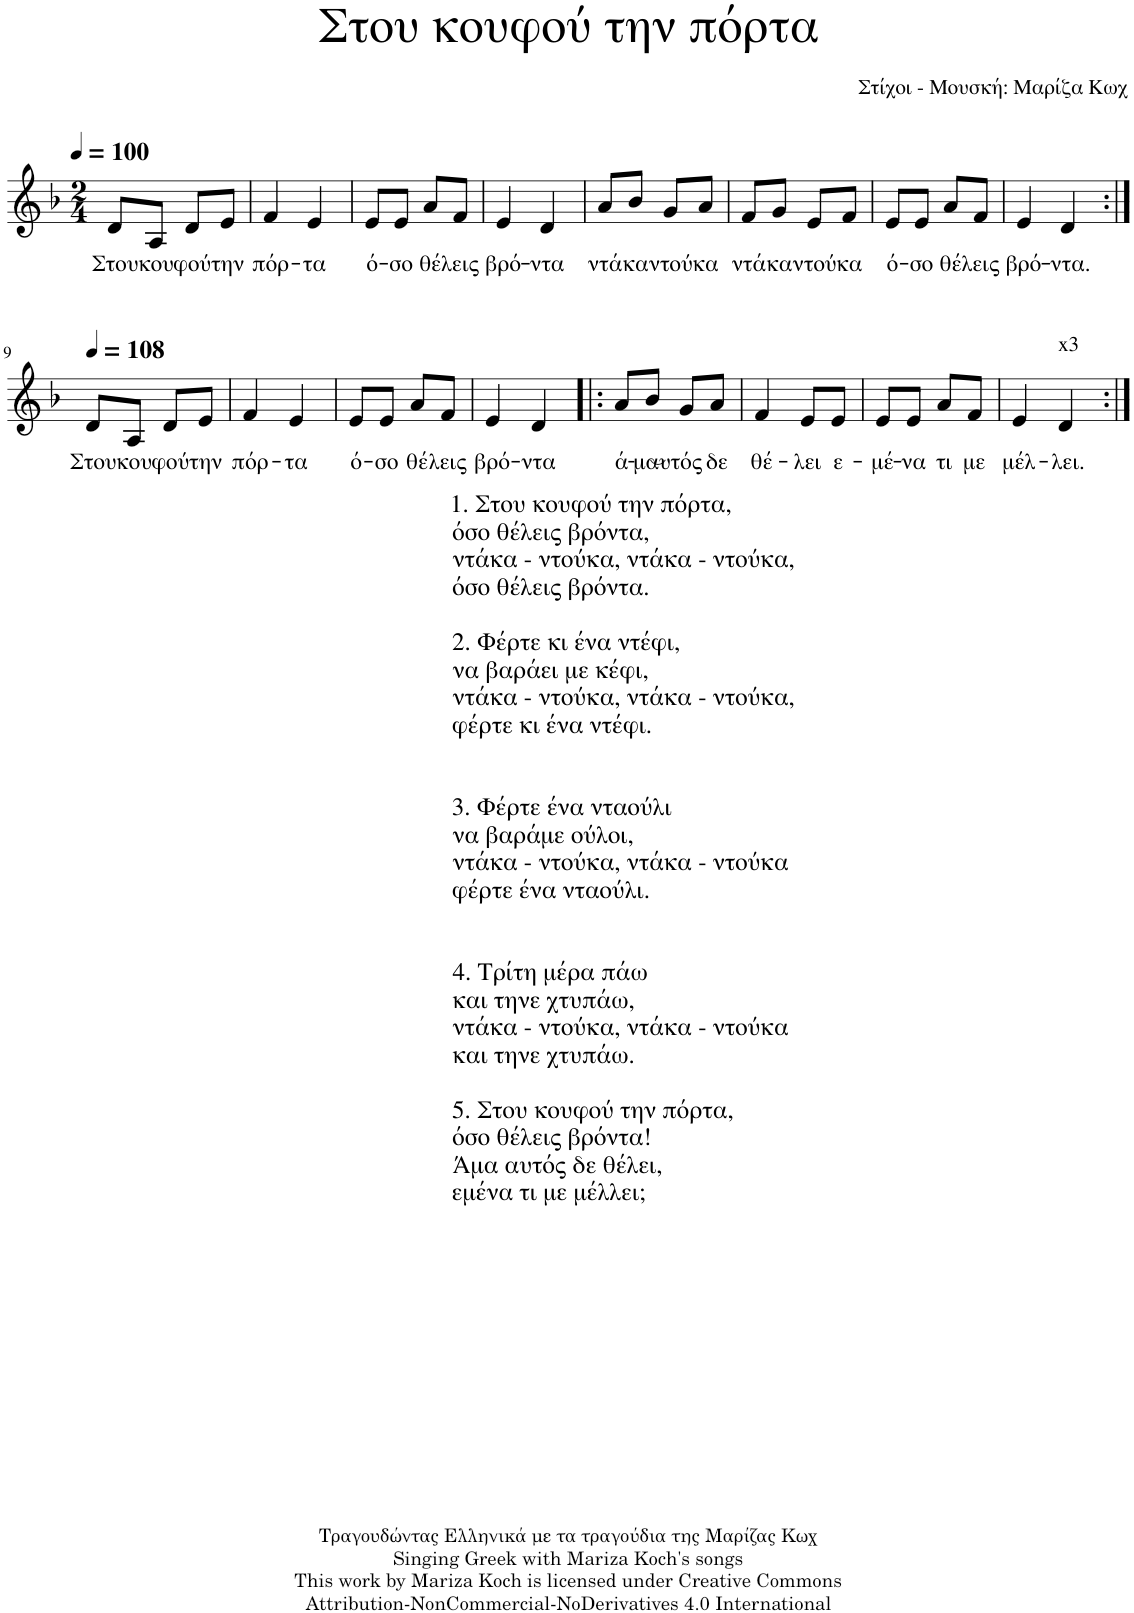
**kern	**text
*part1	*part1
*staff1	*staff1
*I"Piano	*
*I'Pno.	*
*clefG2	*
*k[b-]	*
*M2/4	*
*MM100	*
=1	=1
!	!LO:LY:b
8d/L	Στου
!	!LO:LY:b
8A/J	κου-
!	!LO:LY:b
8d/L	-φού
!	!LO:LY:b
8e/J	την
=2	=2
!	!LO:LY:b
4f/	πόρ-
!	!LO:LY:b
4e/	-τα
=3	=3
!	!LO:LY:b
8e/L	ό-
!	!LO:LY:b
8e/J	-σο
!	!LO:LY:b
8a/L	θέ-
!	!LO:LY:b
8f/J	-λεις
=4	=4
!	!LO:LY:b
4e/	βρό-
!	!LO:LY:b
4d/	-ντα
=5	=5
!	!LO:LY:b
8a/L	ντά-
!	!LO:LY:b
8b-/J	-κα
!	!LO:LY:b
8g/L	ντού-
!	!LO:LY:b
8a/J	-κα
=6	=6
!	!LO:LY:b
8f/L	ντά-
!	!LO:LY:b
8g/J	-κα
!	!LO:LY:b
8e/L	ντού-
!	!LO:LY:b
8f/J	-κα
=7	=7
!	!LO:LY:b
8e/L	ό-
!	!LO:LY:b
8e/J	-σο
!	!LO:LY:b
8a/L	θέ-
!	!LO:LY:b
8f/J	-λεις
=8	=8
!	!LO:LY:b
4e/	βρό-
!	!LO:LY:b
4d/	-ντα.
!!LO:LB:g=z
=9:|!	=9:|!
*MM108	*
!LO:TX:b:t=1. Στου κουφού την πόρτα,	!
!LO:TX:b:t=όσο θέλεις βρόντα,	!
!LO:TX:b:t=ντάκα - ντούκα, ντάκα - ντούκα,	!
!LO:TX:b:t=όσο θέλεις βρόντα.	!
!LO:TX:b:t=2. Φέρτε κι ένα ντέφι,	!
!LO:TX:b:t=να βαράει με κέφι,	!
!LO:TX:b:t=ντάκα - ντούκα, ντάκα - ντούκα,	!
!LO:TX:b:t=φέρτε κι ένα ντέφι.	!
!LO:TX:b:t=3. Φέρτε ένα νταούλι	!
!LO:TX:b:t=να βαράμε ούλοι,	!
!LO:TX:b:t=ντάκα - ντούκα, ντάκα - ντούκα	!
!LO:TX:b:t=φέρτε ένα νταούλι.	!
!LO:TX:b:t=4. Τρίτη μέρα πάω	!
!LO:TX:b:t=και τηνε χτυπάω,	!
!LO:TX:b:t=ντάκα - ντούκα, ντάκα - ντούκα	!
!LO:TX:b:t=και τηνε χτυπάω.	!
!LO:TX:b:t=5. Στου κουφού την πόρτα,	!
!LO:TX:b:t=όσο θέλεις βρόντα!	!
!LO:TX:b:t=Άμα αυτός δε θέλει,	!
!LO:TX:b:t=εμένα τι με μέλλει;	!
!	!LO:LY:b
8d/L	Στου
!	!LO:LY:b
8A/J	κου-
!	!LO:LY:b
8d/L	-φού
!	!LO:LY:b
8e/J	την
=10	=10
!	!LO:LY:b
4f/	πόρ-
!	!LO:LY:b
4e/	-τα
=11	=11
!	!LO:LY:b
8e/L	ό-
!	!LO:LY:b
8e/J	-σο
!	!LO:LY:b
8a/L	θέ-
!	!LO:LY:b
8f/J	-λεις
=12	=12
!	!LO:LY:b
4e/	βρό-
!	!LO:LY:b
4d/	-ντα
=13!|:	=13!|:
!	!LO:LY:b
8a/L	ά-
!	!LO:LY:b
8b-/J	-μαυ-
!	!LO:LY:b
8g/L	-τός
!	!LO:LY:b
8a/J	δε
=14	=14
!	!LO:LY:b
4f/	θέ-
!	!LO:LY:b
8e/L	-λει
!	!LO:LY:b
8e/J	ε-
=15	=15
!	!LO:LY:b
8e/L	-μέ-
!	!LO:LY:b
8e/J	-να
!	!LO:LY:b
8a/L	τι
!	!LO:LY:b
8f/J	με
=16	=16
!	!LO:LY:b
4e/	μέλ-
!LO:TX:a:t=x3	!
!	!LO:LY:b
4d/	-λει.
=:|!	=:|!
*-	*-
